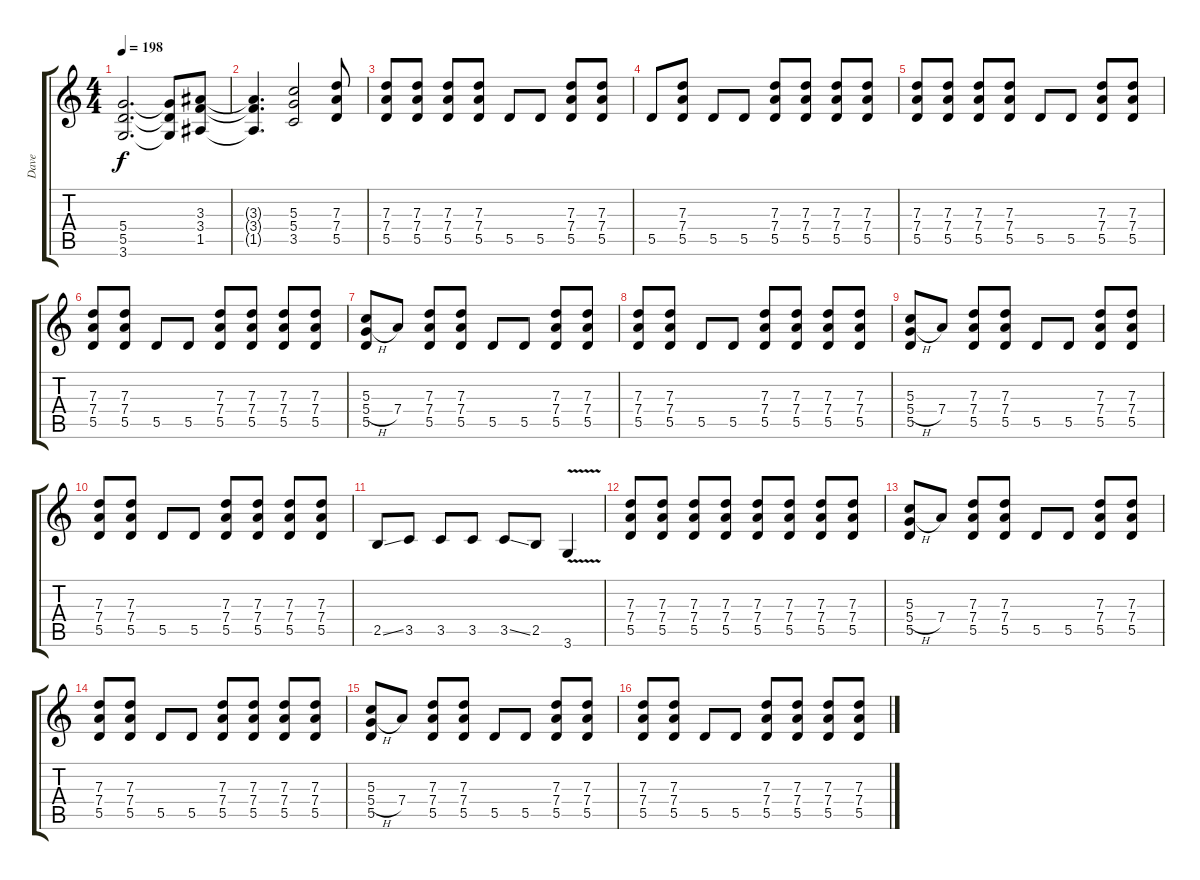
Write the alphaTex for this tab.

\track ("Dave" "Dave") {instrument overdrivenguitar}
\staff {score tabs}
\tuning (E4 B3 G3 D3 A2 E2) {hide}
\ts (4 4)
\tempo 198
\clef g2
\ks c
(5.4{t} 5.5{t} 3.6{t}).2{d dy f} (5.4{t} 5.5{t} 3.6{t}).8 (3.3 3.4 1.5).8 |
(3.3{t} 3.4{t} 1.5{t}).4{d} (5.3 5.4 3.5).2 (7.3 7.4 5.5).8 |
(7.3 7.4 5.5).8 (7.3 7.4 5.5).8 (7.3 7.4 5.5).8 (7.3 7.4 5.5).8 5.5.8 5.5.8 (7.3 7.4 5.5).8 (7.3 7.4 5.5).8 |
5.5.8 (7.3 7.4 5.5).8 5.5.8 5.5.8 (7.3 7.4 5.5).8 (7.3 7.4 5.5).8 (7.3 7.4 5.5).8 (7.3 7.4 5.5).8 |
(7.3 7.4 5.5).8 (7.3 7.4 5.5).8 (7.3 7.4 5.5).8 (7.3 7.4 5.5).8 5.5.8 5.5.8 (7.3 7.4 5.5).8 (7.3 7.4 5.5).8 |
(7.3 7.4 5.5).8 (7.3 7.4 5.5).8 5.5.8 5.5.8 (7.3 7.4 5.5).8 (7.3 7.4 5.5).8 (7.3 7.4 5.5).8 (7.3 7.4 5.5).8 |
(5.3 5.4{h} 5.5).8 7.4.8 (7.3 7.4 5.5).8 (7.3 7.4 5.5).8 5.5.8 5.5.8 (7.3 7.4 5.5).8 (7.3 7.4 5.5).8 |
(7.3 7.4 5.5).8 (7.3 7.4 5.5).8 5.5.8 5.5.8 (7.3 7.4 5.5).8 (7.3 7.4 5.5).8 (7.3 7.4 5.5).8 (7.3 7.4 5.5).8 |
(5.3 5.4{h} 5.5).8 7.4.8 (7.3 7.4 5.5).8 (7.3 7.4 5.5).8 5.5.8 5.5.8 (7.3 7.4 5.5).8 (7.3 7.4 5.5).8 |
(7.3 7.4 5.5).8 (7.3 7.4 5.5).8 5.5.8 5.5.8 (7.3 7.4 5.5).8 (7.3 7.4 5.5).8 (7.3 7.4 5.5).8 (7.3 7.4 5.5).8 |
2.5{ss}.8 3.5.8 3.5.8 3.5.8 3.5{ss}.8 2.5.8 3.6{v}.4 |
(7.3 7.4 5.5).8 (7.3 7.4 5.5).8 (7.3 7.4 5.5).8 (7.3 7.4 5.5).8 (7.3 7.4 5.5).8 (7.3 7.4 5.5).8 (7.3 7.4 5.5).8 (7.3 7.4 5.5).8 |
(5.3 5.4{h} 5.5).8 7.4.8 (7.3 7.4 5.5).8 (7.3 7.4 5.5).8 5.5.8 5.5.8 (7.3 7.4 5.5).8 (7.3 7.4 5.5).8 |
(7.3 7.4 5.5).8 (7.3 7.4 5.5).8 5.5.8 5.5.8 (7.3 7.4 5.5).8 (7.3 7.4 5.5).8 (7.3 7.4 5.5).8 (7.3 7.4 5.5).8 |
(5.3 5.4{h} 5.5).8 7.4.8 (7.3 7.4 5.5).8 (7.3 7.4 5.5).8 5.5.8 5.5.8 (7.3 7.4 5.5).8 (7.3 7.4 5.5).8 |
(7.3 7.4 5.5).8 (7.3 7.4 5.5).8 5.5.8 5.5.8 (7.3 7.4 5.5).8 (7.3 7.4 5.5).8 (7.3 7.4 5.5).8 (7.3 7.4 5.5).8
